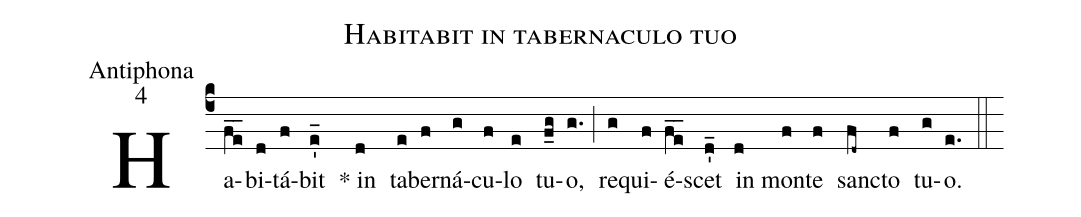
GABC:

name:Habitabit in tabernaculo tuo;
office-part:Antiphona;
mode:4;
%%
(c4) Ha(fe__)bi(d)tá(f)bit (e'_) * in (d) ta(e)ber(f)ná(g)cu(f)lo (e) tu(f_g)o, (g.)(;) re(g)qui(f)é(fe__)scet (d_') in (d)mon(f)te (f) san(fd~)cto (f) tu(g)o. (e.::)
